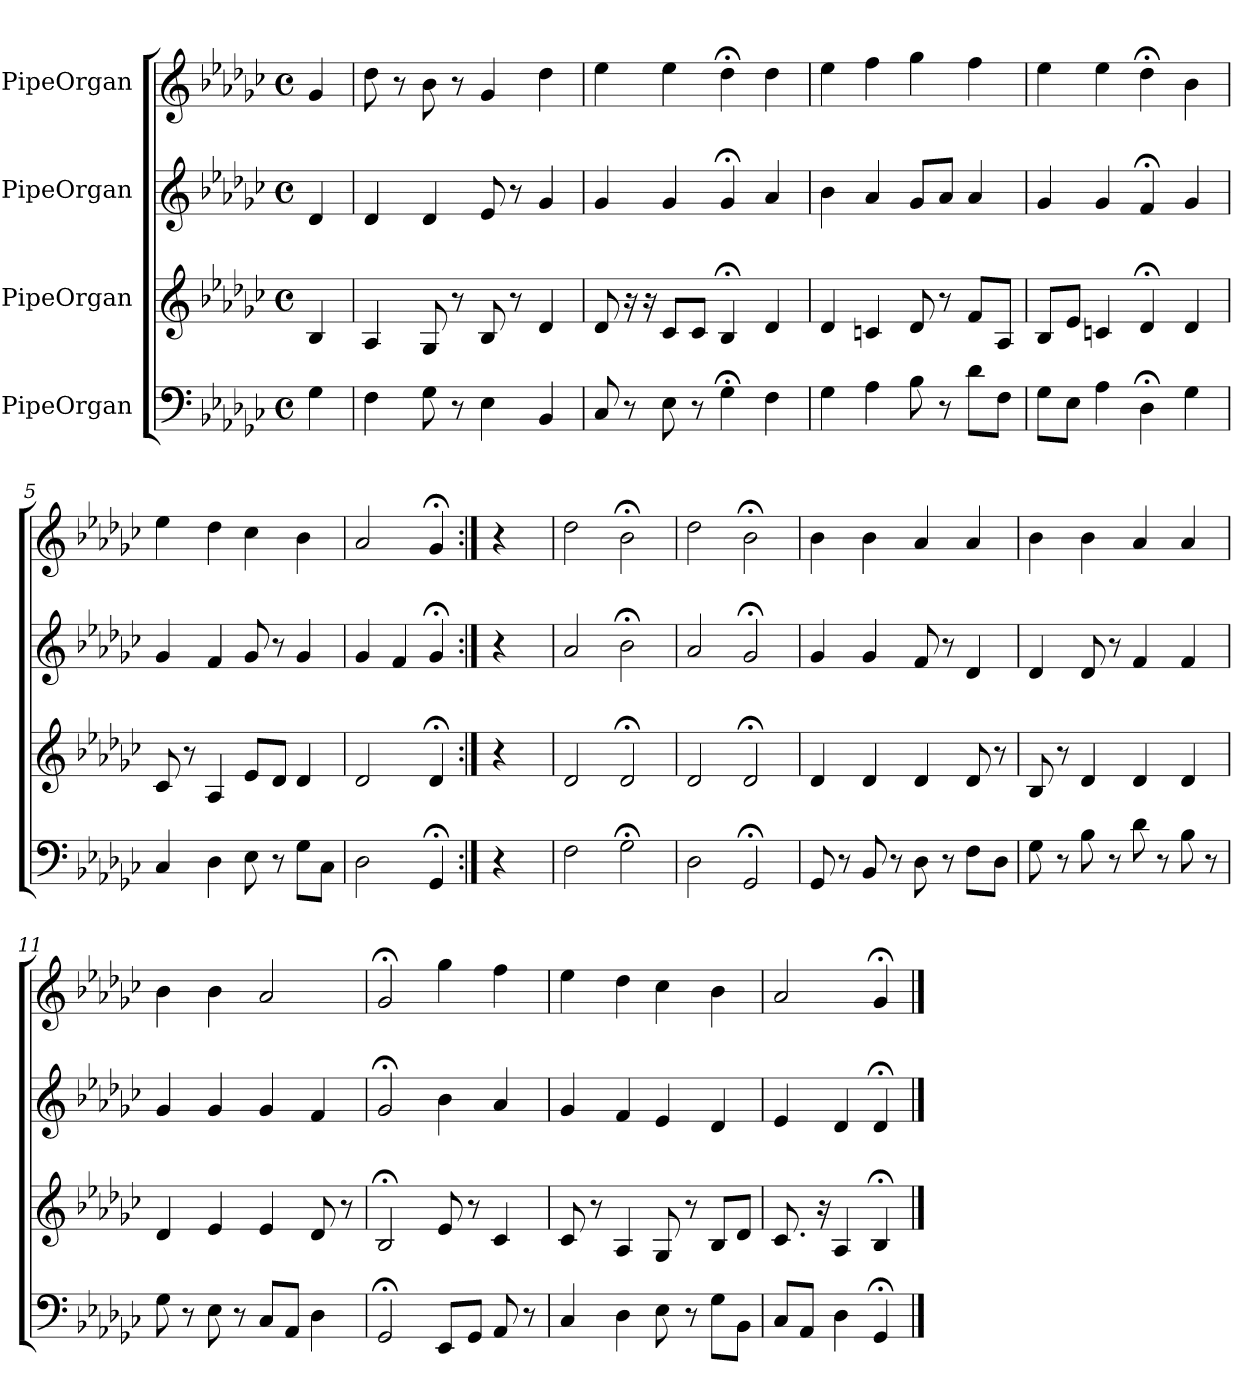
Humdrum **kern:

**kern	**kern	**kern	**kern
*part4	*part3	*part2	*part1
*staff4	*staff3	*staff2	*staff1
*I"PipeOrgan	*I"PipeOrgan	*I"PipeOrgan	*I"PipeOrgan
*k[b-e-a-d-g-c-]	*k[b-e-a-d-g-c-]	*k[b-e-a-d-g-c-]	*k[b-e-a-d-g-c-]
*G-:	*G-:	*G-:	*G-:
*M4/4	*M4/4	*M4/4	*M4/4
*met(c)	*met(c)	*met(c)	*met(c)
*MM56	*MM56	*MM56	*MM56
=	=	=	=
4G-	4B-	4d-	4g-
=1	=1	=1	=1
4F	4A-	4d-	8dd-
.	.	.	8r
8G-	8G-	4d-	8b-
8r	8r	.	8r
4E-	8B-	8e-	4g-
.	8r	8r	.
4BB-	4d-	4g-	4dd-
=2	=2	=2	=2
8C-	8d-	4g-	4ee-
8r	16r	.	.
.	16r	.	.
8E-	8c-L	4g-	4ee-
8r	8c-J	.	.
4G-;<	4B-;<	4g-;<	4dd-;<
4F	4d-	4a-	4dd-
=3	=3	=3	=3
4G-	4d-	4b-	4ee-
4A-	4cn	4a-	4ff
8B-	8d-	8g-L	4gg-
8r	8r	8a-J	.
8d-L	8fL	4a-	4ff
8FJ	8A-J	.	.
=4	=4	=4	=4
8G-L	8B-L	4g-	4ee-
8E-J	8e-J	.	.
4A-	4cn	4g-	4ee-
4D-;<	4d-;<	4f;<	4dd-;<
4G-	4d-	4g-	4b-
=5	=5	=5	=5
4C-	8c-	4g-	4ee-
.	8r	.	.
4D-	4A-	4f	4dd-
8E-	8e-L	8g-	4cc-
8r	8d-J	8r	.
8G-L	4d-	4g-	4b-
8C-J	.	.	.
=6	=6	=6	=6
2D-	2d-	4g-	2a-
.	.	4f	.
4GG-;<	4d-;<	4g-;<	4g-;<
=:|!	=:|!	=:|!	=:|!
4r	4r	4r	4r
=7	=7	=7	=7
2F	2d-	2a-	2dd-
2G-;<	2d-;<	2b-;<	2b-;<
=8	=8	=8	=8
2D-	2d-	2a-	2dd-
2GG-;<	2d-;<	2g-;<	2b-;<
=9	=9	=9	=9
8GG-	4d-	4g-	4b-
8r	.	.	.
8BB-	4d-	4g-	4b-
8r	.	.	.
8D-	4d-	8f	4a-
8r	.	8r	.
8FL	8d-	4d-	4a-
8D-J	8r	.	.
=10	=10	=10	=10
8G-	8B-	4d-	4b-
8r	8r	.	.
8B-	4d-	8d-	4b-
8r	.	8r	.
8d-	4d-	4f	4a-
8r	.	.	.
8B-	4d-	4f	4a-
8r	.	.	.
=11	=11	=11	=11
8G-	4d-	4g-	4b-
8r	.	.	.
8E-	4e-	4g-	4b-
8r	.	.	.
8C-L	4e-	4g-	2a-
8AA-J	.	.	.
4D-	8d-	4f	.
.	8r	.	.
=12	=12	=12	=12
2GG-;<	2B-;<	2g-;<	2g-;<
8EE-L	8e-	4b-	4gg-
8GG-J	8r	.	.
8AA-	4c-	4a-	4ff
8r	.	.	.
=13	=13	=13	=13
4C-	8c-	4g-	4ee-
.	8r	.	.
4D-	4A-	4f	4dd-
8E-	8G-	4e-	4cc-
8r	8r	.	.
8G-L	8B-L	4d-	4b-
8BB-J	8d-J	.	.
=14	=14	=14	=14
8C-L	8.c-	4e-	2a-
8AA-J	.	.	.
.	16r	.	.
4D-	4A-	4d-	.
4GG-;<	4B-;<	4d-;<	4g-;<
==	==	==	==
*-	*-	*-	*-
